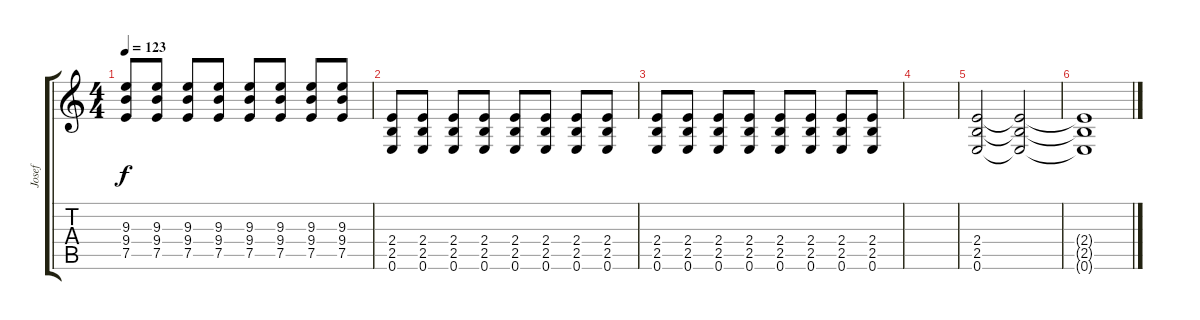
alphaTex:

\track ("Josef" "Josef") {instrument overdrivenguitar}
\staff {score tabs}
\tuning (E4 B3 G3 D3 A2 E2) {hide}
\ts (4 4)
\tempo 123
\clef g2
\ks c
(9.3 9.4 7.5).8{dy f} (9.3 9.4 7.5).8 (9.3 9.4 7.5).8 (9.3 9.4 7.5).8 (9.3 9.4 7.5).8 (9.3 9.4 7.5).8 (9.3 9.4 7.5).8 (9.3 9.4 7.5).8 |
(2.4 2.5 0.6).8 (2.4 2.5 0.6).8 (2.4 2.5 0.6).8 (2.4 2.5 0.6).8 (2.4 2.5 0.6).8 (2.4 2.5 0.6).8 (2.4 2.5 0.6).8 (2.4 2.5 0.6).8 |
(2.4 2.5 0.6).8 (2.4 2.5 0.6).8 (2.4 2.5 0.6).8 (2.4 2.5 0.6).8 (2.4 2.5 0.6).8 (2.4 2.5 0.6).8 (2.4 2.5 0.6).8 (2.4 2.5 0.6).8 |
|
(2.4 2.5 0.6).2 (2.4{t} 2.5{t} 0.6{t}).2 |
(2.4{t} 2.5{t} 0.6{t}).1
